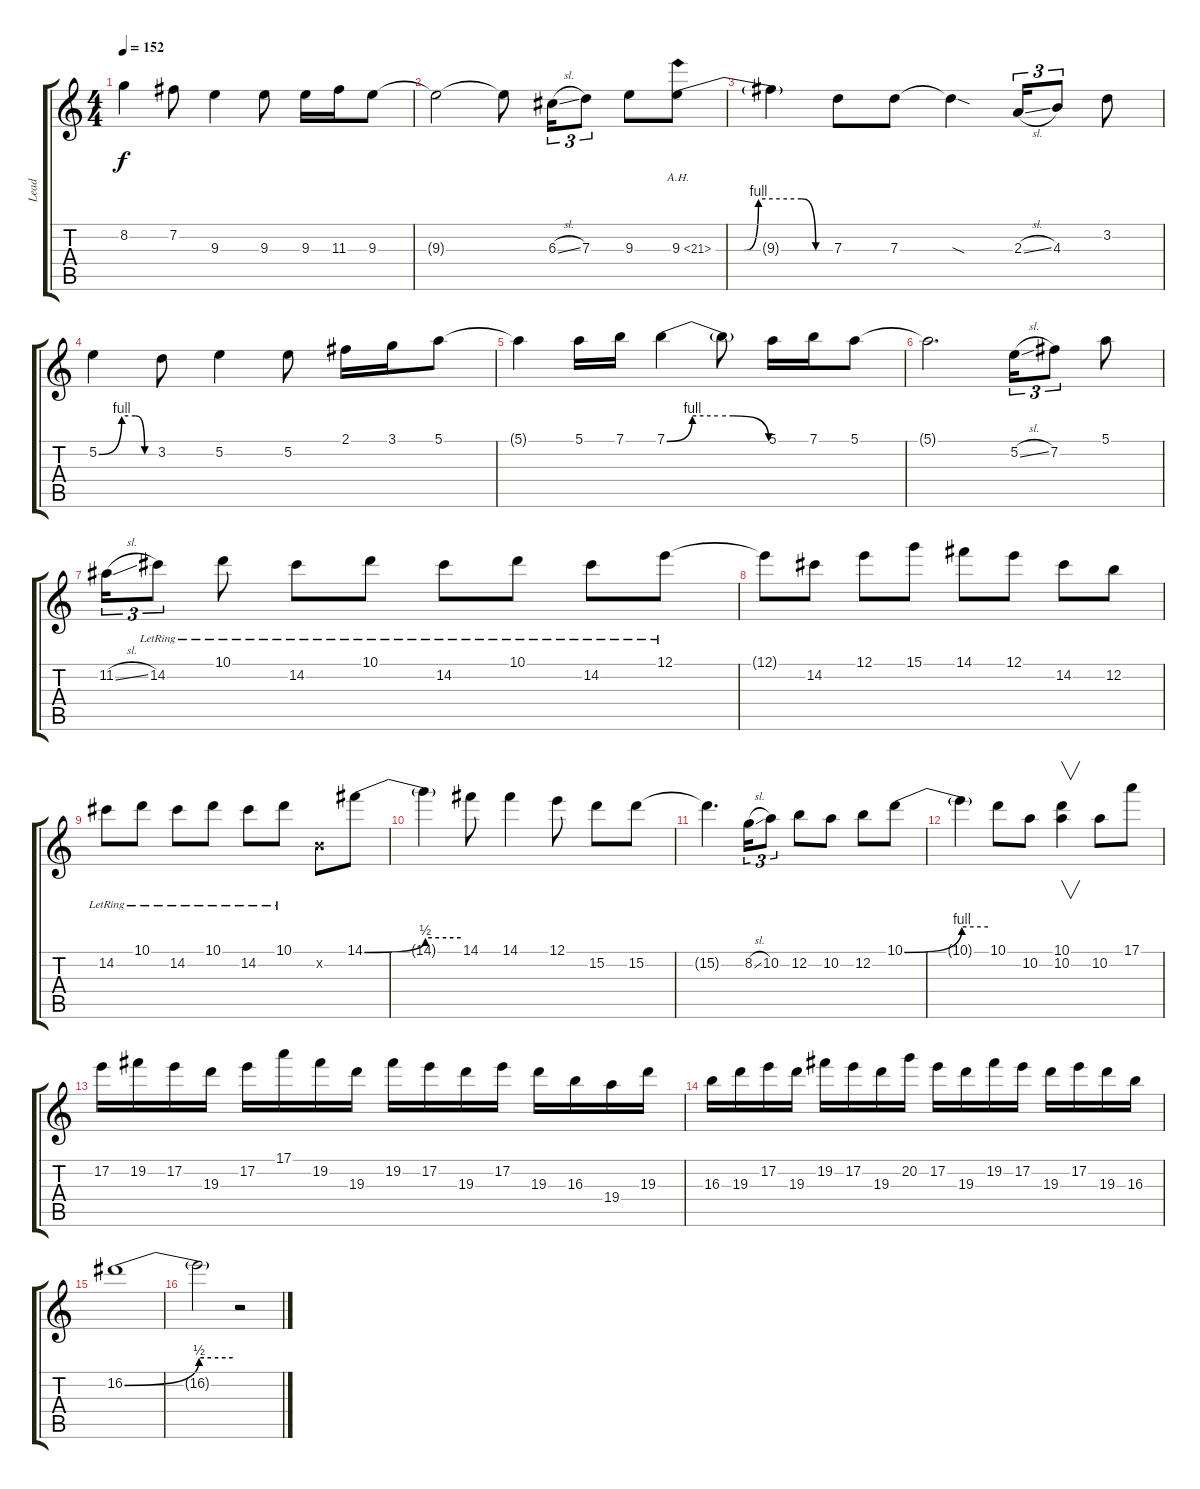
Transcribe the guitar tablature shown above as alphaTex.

\track ("Lead" "Lead") {instrument distortionguitar}
\staff {score tabs}
\tuning (E4 B3 G3 D3 A2 E2) {hide}
\ts (4 4)
\tempo 152
\clef g2
\ks c
8.2{t}.4{dy f} 7.2.8 9.3.4 9.3.8 9.3.16 11.3.16 9.3.8 |
9.3{t}.2 9.3{t}.8 6.3{sl}.16{tu (3 2)} 7.3.8{tu (3 2)} 9.3.8 9.3{be (custom 0 0 30 0 45 4 60 4) ah 12}.8 |
9.3{be (custom 0 4 30 4 45 0 60 0) t}.4 7.3.8 7.3.8 7.3{sod t}.4 2.3{sl}.16{tu (3 2)} 4.3.8{tu (3 2)} 3.2.8 |
5.2{be (custom 0 0 25 4 40 4 50 0 60 0)}.4 3.2.8 5.2.4 5.2.8 2.1.16 3.1.16 5.1.8 |
5.1{t}.4 5.1.16 7.1.16 7.1{be (custom 0 0 15 4 30 4 39 4 60 0)}.4 7.1{t}.8 5.1.16 7.1.16 5.1.8 |
5.1{t}.2{d} 5.2{sl}.16{tu (3 2)} 7.2.8{tu (3 2)} 5.1.8 |
11.2{sl}.16{tu (3 2)} 14.2{lr}.8{tu (3 2)} 10.1{lr}.8 14.2{lr}.8 10.1{lr}.8 14.2{lr}.8 10.1{lr}.8 14.2{lr}.8 12.1{lr}.8 |
12.1{t}.8 14.2.8 12.1.8 15.1.8 14.1.8 12.1.8 14.2.8 12.2.8 |
14.2{lr}.8 10.1{lr}.8 14.2{lr}.8 10.1{lr}.8 14.2{lr}.8 10.1{lr}.8 0.2{x}.8 14.1{be (bend 0 0 60 2)}.8 |
14.1{be (hold 0 2 60 2) t}.4 14.1.8 14.1.4 12.1.8 15.2.8 15.2.8 |
15.2{t}.4{d} 8.2{sl}.16{tu (3 2)} 10.2.8{tu (3 2)} 12.2.8 10.2.8 12.2.8 10.1{be (bend 0 0 60 4)}.8 |
10.1{be (hold 0 4 60 4) t}.4 10.1.8 10.2.8 (10.1 10.2).4{v} 10.2.8 17.1.8 |
17.2.16 19.2.16 17.2.16 19.3.16 17.2.16 17.1.16 19.2.16 19.3.16 19.2.16 17.2.16 19.3.16 17.2.16 19.3.16 16.3.16 19.4.16 19.3.16 |
16.3.16 19.3.16 17.2.16 19.3.16 19.2.16 17.2.16 19.3.16 20.2.16 17.2.16 19.3.16 19.2.16 17.2.16 19.3.16 17.2.16 19.3.16 16.3.16 |
16.2{be (bend 0 0 60 2)}.1 |
16.2{be (hold 0 2 60 2) t}.2 r.2
